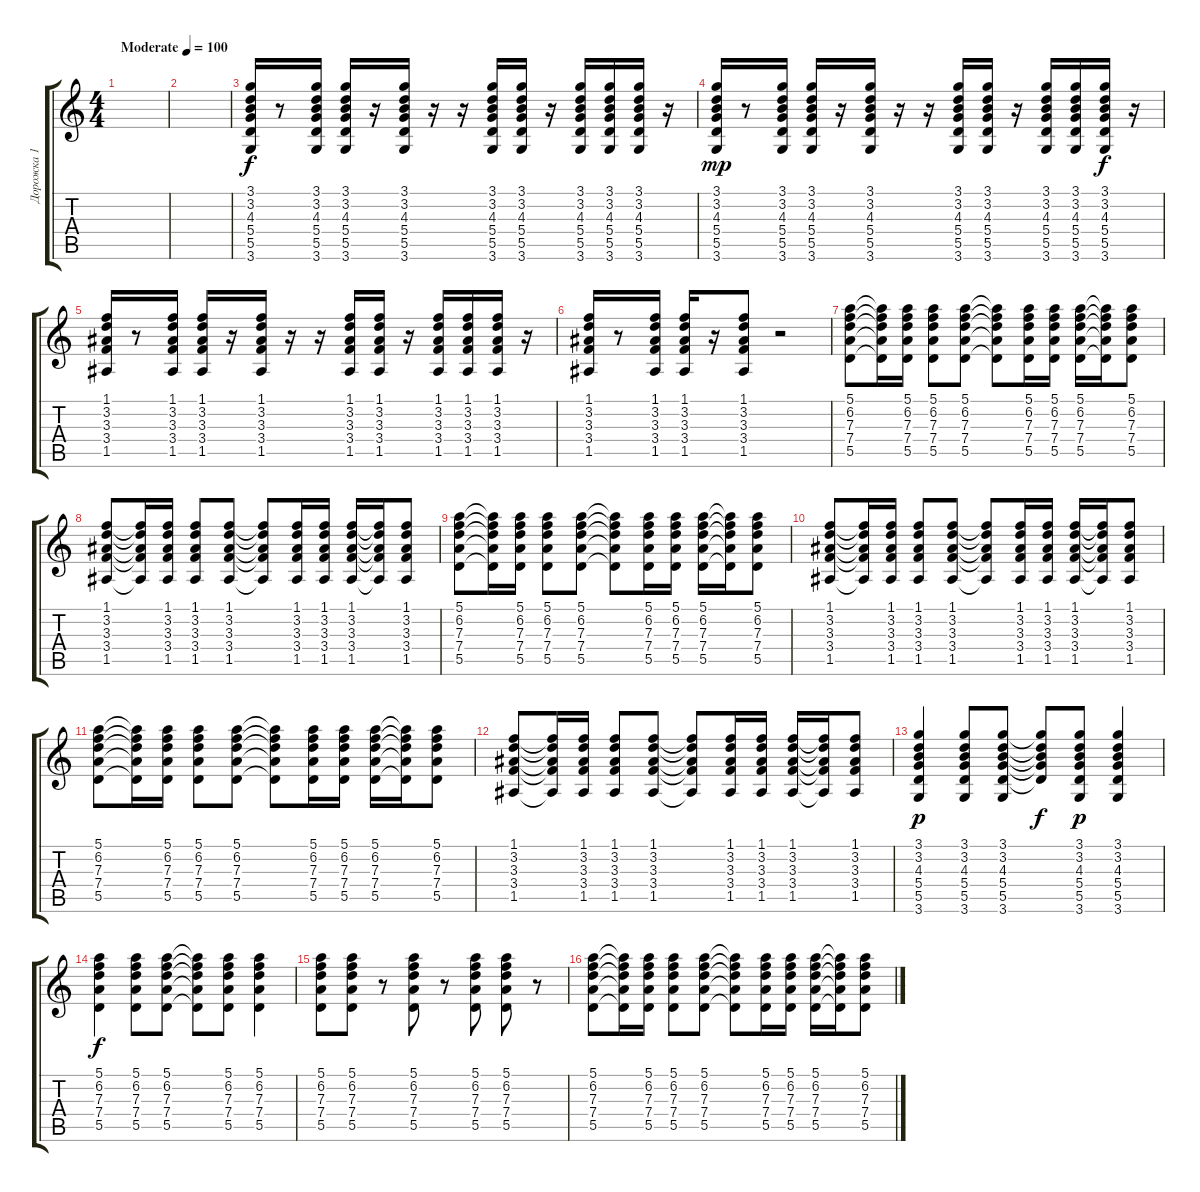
\track ("Дорожка 1" "Дорожка 1") {instrument acousticguitarsteel}
\staff {score tabs}
\tuning (E4 B3 G3 D3 A2 E2) {hide}
\ts (4 4)
\tempo (100 "Moderate")
\clef g2
\ks c
|
|
(3.1 3.2 4.3 5.4 5.5 3.6).16 r.8 (3.1 3.2 4.3 5.4 5.5 3.6).16 (3.1 3.2 4.3 5.4 5.5 3.6).16 r.16 (3.1 3.2 4.3 5.4 5.5 3.6).16 r.16 r.16 (3.1 3.2 4.3 5.4 5.5 3.6).16 (3.1 3.2 4.3 5.4 5.5 3.6).16 r.16 (3.1 3.2 4.3 5.4 5.5 3.6).16 (3.1 3.2 4.3 5.4 5.5 3.6).16 (3.1 3.2 4.3 5.4 5.5 3.6).16{dy f} r.16 |
(3.1 3.2 4.3 5.4 5.5 3.6).16{dy mp} r.8 (3.1 3.2 4.3 5.4 5.5 3.6).16 (3.1 3.2 4.3 5.4 5.5 3.6).16 r.16 (3.1 3.2 4.3 5.4 5.5 3.6).16 r.16 r.16 (3.1 3.2 4.3 5.4 5.5 3.6).16 (3.1 3.2 4.3 5.4 5.5 3.6).16 r.16 (3.1 3.2 4.3 5.4 5.5 3.6).16 (3.1 3.2 4.3 5.4 5.5 3.6).16 (3.1 3.2 4.3 5.4 5.5 3.6).16{dy f} r.16 |
(1.1 3.2 3.3 3.4 1.5).16 r.8 (1.1 3.2 3.3 3.4 1.5).16 (1.1 3.2 3.3 3.4 1.5).16 r.16 (1.1 3.2 3.3 3.4 1.5).16 r.16 r.16 (1.1 3.2 3.3 3.4 1.5).16 (1.1 3.2 3.3 3.4 1.5).16 r.16 (1.1 3.2 3.3 3.4 1.5).16 (1.1 3.2 3.3 3.4 1.5).16 (1.1 3.2 3.3 3.4 1.5).16 r.16 |
(1.1 3.2 3.3 3.4 1.5).16 r.8 (1.1 3.2 3.3 3.4 1.5).16 (1.1 3.2 3.3 3.4 1.5).16 r.16 (1.1 3.2 3.3 3.4 1.5).8 r.2 |
(5.1 6.2 7.3 7.4 5.5).8 (5.1{t} 6.2{t} 7.3{t} 7.4{t} 5.5{t}).16 (5.1 6.2 7.3 7.4 5.5).16 (5.1 6.2 7.3 7.4 5.5).8 (5.1 6.2 7.3 7.4 5.5).8 (5.1{t} 6.2{t} 7.3{t} 7.4{t} 5.5{t}).8 (5.1 6.2 7.3 7.4 5.5).16 (5.1 6.2 7.3 7.4 5.5).16 (5.1 6.2 7.3 7.4 5.5).16 (5.1{t} 6.2{t} 7.3{t} 7.4{t} 5.5{t}).16 (5.1 6.2 7.3 7.4 5.5).8 |
(1.1 3.2 3.3 3.4 1.5).8 (1.1{t} 3.2{t} 3.3{t} 3.4{t} 1.5{t}).16 (1.1 3.2 3.3 3.4 1.5).16 (1.1 3.2 3.3 3.4 1.5).8 (1.1 3.2 3.3 3.4 1.5).8 (1.1{t} 3.2{t} 3.3{t} 3.4{t} 1.5{t}).8 (1.1 3.2 3.3 3.4 1.5).16 (1.1 3.2 3.3 3.4 1.5).16 (1.1 3.2 3.3 3.4 1.5).16 (1.1{t} 3.2{t} 3.3{t} 3.4{t} 1.5{t}).16 (1.1 3.2 3.3 3.4 1.5).8 |
(5.1 6.2 7.3 7.4 5.5).8 (5.1{t} 6.2{t} 7.3{t} 7.4{t} 5.5{t}).16 (5.1 6.2 7.3 7.4 5.5).16 (5.1 6.2 7.3 7.4 5.5).8 (5.1 6.2 7.3 7.4 5.5).8 (5.1{t} 6.2{t} 7.3{t} 7.4{t} 5.5{t}).8 (5.1 6.2 7.3 7.4 5.5).16 (5.1 6.2 7.3 7.4 5.5).16 (5.1 6.2 7.3 7.4 5.5).16 (5.1{t} 6.2{t} 7.3{t} 7.4{t} 5.5{t}).16 (5.1 6.2 7.3 7.4 5.5).8 |
(1.1 3.2 3.3 3.4 1.5).8 (1.1{t} 3.2{t} 3.3{t} 3.4{t} 1.5{t}).16 (1.1 3.2 3.3 3.4 1.5).16 (1.1 3.2 3.3 3.4 1.5).8 (1.1 3.2 3.3 3.4 1.5).8 (1.1{t} 3.2{t} 3.3{t} 3.4{t} 1.5{t}).8 (1.1 3.2 3.3 3.4 1.5).16 (1.1 3.2 3.3 3.4 1.5).16 (1.1 3.2 3.3 3.4 1.5).16 (1.1{t} 3.2{t} 3.3{t} 3.4{t} 1.5{t}).16 (1.1 3.2 3.3 3.4 1.5).8 |
(5.1 6.2 7.3 7.4 5.5).8 (5.1{t} 6.2{t} 7.3{t} 7.4{t} 5.5{t}).16 (5.1 6.2 7.3 7.4 5.5).16 (5.1 6.2 7.3 7.4 5.5).8 (5.1 6.2 7.3 7.4 5.5).8 (5.1{t} 6.2{t} 7.3{t} 7.4{t} 5.5{t}).8 (5.1 6.2 7.3 7.4 5.5).16 (5.1 6.2 7.3 7.4 5.5).16 (5.1 6.2 7.3 7.4 5.5).16 (5.1{t} 6.2{t} 7.3{t} 7.4{t} 5.5{t}).16 (5.1 6.2 7.3 7.4 5.5).8 |
(1.1 3.2 3.3 3.4 1.5).8 (1.1{t} 3.2{t} 3.3{t} 3.4{t} 1.5{t}).16 (1.1 3.2 3.3 3.4 1.5).16 (1.1 3.2 3.3 3.4 1.5).8 (1.1 3.2 3.3 3.4 1.5).8 (1.1{t} 3.2{t} 3.3{t} 3.4{t} 1.5{t}).8 (1.1 3.2 3.3 3.4 1.5).16 (1.1 3.2 3.3 3.4 1.5).16 (1.1 3.2 3.3 3.4 1.5).16 (1.1{t} 3.2{t} 3.3{t} 3.4{t} 1.5{t}).16 (1.1 3.2 3.3 3.4 1.5).8 |
(3.1 3.2 4.3 5.4 5.5 3.6).4{dy p} (3.1 3.2 4.3 5.4 5.5 3.6).8 (3.1 3.2 4.3 5.4 5.5 3.6).8 (3.1{t} 3.2{t} 4.3{t} 5.4{t} 5.5{t}).8{dy f} (3.1 3.2 4.3 5.4 5.5 3.6).8{dy p} (3.1 3.2 4.3 5.4 5.5 3.6).4 |
(5.1 6.2 7.3 7.4 5.5).4{dy f} (5.1 6.2 7.3 7.4 5.5).8 (5.1 6.2 7.3 7.4 5.5).8 (5.1{t} 6.2{t} 7.3{t} 7.4{t} 5.5{t}).8 (5.1 6.2 7.3 7.4 5.5).8 (5.1 6.2 7.3 7.4 5.5).4 |
(5.1 6.2 7.3 7.4 5.5).8 (5.1 6.2 7.3 7.4 5.5).8 r.8 (5.1 6.2 7.3 7.4 5.5).8 r.8 (5.1 6.2 7.3 7.4 5.5).8 (5.1 6.2 7.3 7.4 5.5).8 r.8 |
(5.1 6.2 7.3 7.4 5.5).8 (5.1{t} 6.2{t} 7.3{t} 7.4{t} 5.5{t}).16 (5.1 6.2 7.3 7.4 5.5).16 (5.1 6.2 7.3 7.4 5.5).8 (5.1 6.2 7.3 7.4 5.5).8 (5.1{t} 6.2{t} 7.3{t} 7.4{t} 5.5{t}).8 (5.1 6.2 7.3 7.4 5.5).16 (5.1 6.2 7.3 7.4 5.5).16 (5.1 6.2 7.3 7.4 5.5).16 (5.1{t} 6.2{t} 7.3{t} 7.4{t} 5.5{t}).16 (5.1 6.2 7.3 7.4 5.5).8
